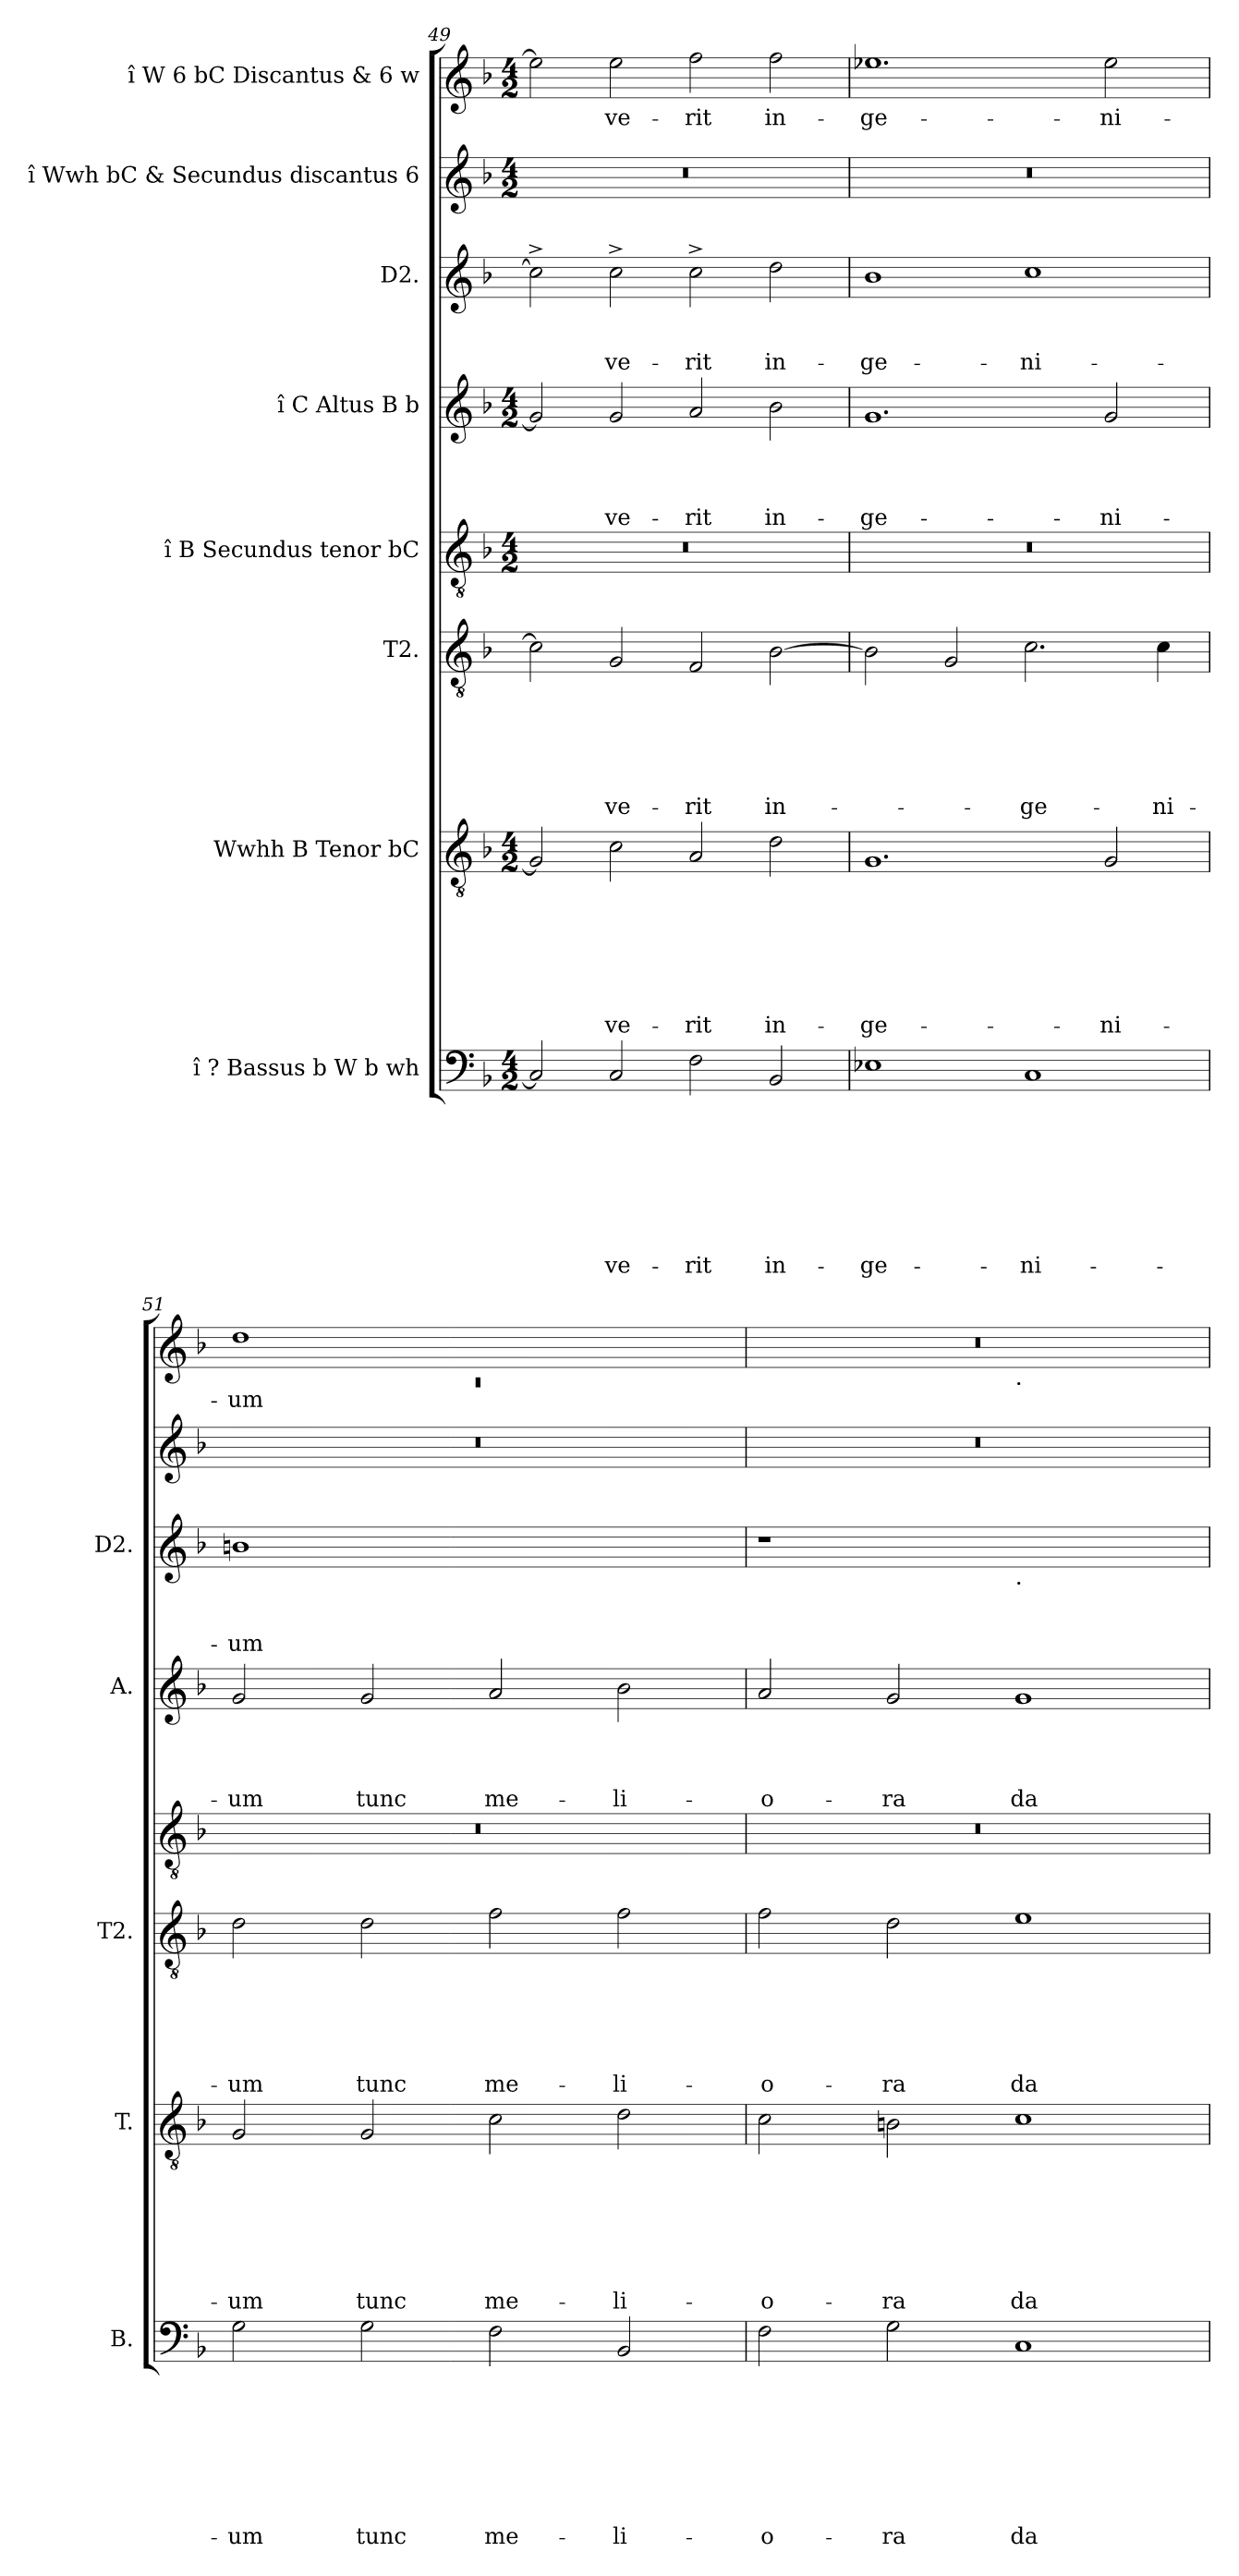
**kern	**text	**text	**text	**text	**text	**text	**text	**text	**kern	**text	**text	**text	**text	**text	**text	**text	**kern	**text	**text	**text	**text	**text	**text	**kern	**kern	**text	**text	**text	**text	**kern	**text	**text	**text	**kern	**kern	**text
*part8	*part8	*part8	*part8	*part8	*part8	*part8	*part8	*part8	*part7	*part7	*part7	*part7	*part7	*part7	*part7	*part7	*part6	*part6	*part6	*part6	*part6	*part6	*part6	*part5	*part4	*part4	*part4	*part4	*part4	*part3	*part3	*part3	*part3	*part2	*part1	*part1
*staff8	*staff8	*staff8	*staff8	*staff8	*staff8	*staff8	*staff8	*staff8	*staff7	*staff7	*staff7	*staff7	*staff7	*staff7	*staff7	*staff7	*staff6	*staff6	*staff6	*staff6	*staff6	*staff6	*staff6	*staff5	*staff4	*staff4	*staff4	*staff4	*staff4	*staff3	*staff3	*staff3	*staff3	*staff2	*staff1	*staff1
*I"î ? Bassus b W b wh	*	*	*	*	*	*	*	*	*I"Wwhh B Tenor bC	*	*	*	*	*	*	*	*I"T2.	*	*	*	*	*	*	*I"î B Secundus tenor bC	*I"î C Altus B b	*	*	*	*	*I"D2.	*	*	*	*I"î Wwh bC & Secundus discantus 6	*I"î W 6 bC Discantus & 6 w	*
*I'B.	*	*	*	*	*	*	*	*	*I'T.	*	*	*	*	*	*	*	*I'T2.	*	*	*	*	*	*	*	*I'A.	*	*	*	*	*I'D2.	*	*	*	*	*	*
*clefF4	*	*	*	*	*	*	*	*	*clefGv2	*	*	*	*	*	*	*	*clefGv2	*	*	*	*	*	*	*clefGv2	*clefG2	*	*	*	*	*clefG2	*	*	*	*clefG2	*clefG2	*
*k[b-]	*	*	*	*	*	*	*	*	*k[b-]	*	*	*	*	*	*	*	*k[b-]	*	*	*	*	*	*	*k[b-]	*k[b-]	*	*	*	*	*k[b-]	*	*	*	*k[b-]	*k[b-]	*
*F:	*	*	*	*	*	*	*	*	*F:	*	*	*	*	*	*	*	*F:	*	*	*	*	*	*	*F:	*F:	*	*	*	*	*F:	*	*	*	*F:	*F:	*
*M4/2	*	*	*	*	*	*	*	*	*M4/2	*	*	*	*	*	*	*	*	*	*	*	*	*	*	*M4/2	*M4/2	*	*	*	*	*	*	*	*	*M4/2	*M4/2	*
=49	=49	=49	=49	=49	=49	=49	=49	=49	=49	=49	=49	=49	=49	=49	=49	=49	=49	=49	=49	=49	=49	=49	=49	=49	=49	=49	=49	=49	=49	=49	=49	=49	=49	=49	=49	=49
2C/]	.	.	.	.	.	.	.	.	2G/]	.	.	.	.	.	.	.	2c\]	.	.	.	.	.	.	0r	2g/]	.	.	.	.	2cc^>\]	.	.	.	0r	2ee\]	.
!	!	!	!	!	!	!	!	!LO:LY:b	!	!	!	!	!	!	!	!LO:LY:b	!	!	!	!	!	!	!LO:LY:b	!	!	!	!	!	!LO:LY:b	!	!	!	!LO:LY:b	!	!	!LO:LY:b
2C/	.	.	.	.	.	.	.	-ve-	2c\	.	.	.	.	.	.	-ve-	2G/	.	.	.	.	.	-ve-	.	2g/	.	.	.	-ve-	2cc^>\	.	.	-ve-	.	2ee\	-ve-
!	!	!	!	!	!	!	!	!LO:LY:b	!	!	!	!	!	!	!	!LO:LY:b	!	!	!	!	!	!	!LO:LY:b	!	!	!	!	!	!LO:LY:b	!	!	!	!LO:LY:b	!	!	!LO:LY:b
2F\	.	.	.	.	.	.	.	-rit	2A/	.	.	.	.	.	.	-rit	2F/	.	.	.	.	.	-rit	.	2a/	.	.	.	-rit	2cc^>\	.	.	-rit	.	2ff\	-rit
!	!	!	!	!	!	!	!	!LO:LY:b	!	!	!	!	!	!	!	!LO:LY:b	!	!	!	!	!	!	!LO:LY:b	!	!	!	!	!	!LO:LY:b	!	!	!	!LO:LY:b	!	!	!LO:LY:b
2BB-/	.	.	.	.	.	.	.	in-	2d\	.	.	.	.	.	.	in-	[>2B-\	.	.	.	.	.	in-	.	2b-\	.	.	.	in-	2dd\	.	.	in-	.	2ff\	in-
=50	=50	=50	=50	=50	=50	=50	=50	=50	=50	=50	=50	=50	=50	=50	=50	=50	=50	=50	=50	=50	=50	=50	=50	=50	=50	=50	=50	=50	=50	=50	=50	=50	=50	=50	=50	=50
!	!	!	!	!	!	!	!	!LO:LY:b	!	!	!	!	!	!	!	!LO:LY:b	!	!	!	!	!	!	!	!	!	!	!	!	!LO:LY:b	!	!	!	!LO:LY:b	!	!	!LO:LY:b
1E-X	.	.	.	.	.	.	.	-ge-	1.G	.	.	.	.	.	.	-ge-	2B-\]	.	.	.	.	.	.	0r	1.g	.	.	.	-ge-	1b-	.	.	-ge-	0r	1.ee-X	-ge-
.	.	.	.	.	.	.	.	.	.	.	.	.	.	.	.	.	2G/	.	.	.	.	.	.	.	.	.	.	.	.	.	.	.	.	.	.	.
!	!	!	!	!	!	!	!	!LO:LY:b	!	!	!	!	!	!	!	!	!	!	!	!	!	!	!LO:LY:b	!	!	!	!	!	!	!	!	!	!LO:LY:b	!	!	!
1C	.	.	.	.	.	.	.	-ni-	.	.	.	.	.	.	.	.	2.c\	.	.	.	.	.	-ge-	.	.	.	.	.	.	1cc	.	.	-ni-	.	.	.
!	!	!	!	!	!	!	!	!	!	!	!	!	!	!	!	!LO:LY:b	!	!	!	!	!	!	!	!	!	!	!	!	!LO:LY:b	!	!	!	!	!	!	!LO:LY:b
.	.	.	.	.	.	.	.	.	2G/	.	.	.	.	.	.	-ni-	.	.	.	.	.	.	.	.	2g/	.	.	.	-ni-	.	.	.	.	.	2ee-\	-ni-
!	!	!	!	!	!	!	!	!	!	!	!	!	!	!	!	!	!	!	!	!	!	!	!LO:LY:b	!	!	!	!	!	!	!	!	!	!	!	!	!
.	.	.	.	.	.	.	.	.	.	.	.	.	.	.	.	.	4c\	.	.	.	.	.	-ni-	.	.	.	.	.	.	.	.	.	.	.	.	.
!!LO:PB:g=z
=51	=51	=51	=51	=51	=51	=51	=51	=51	=51	=51	=51	=51	=51	=51	=51	=51	=51	=51	=51	=51	=51	=51	=51	=51	=51	=51	=51	=51	=51	=51	=51	=51	=51	=51	=51	=51
*	*	*	*	*	*	*	*	*	*	*	*	*	*	*	*	*	*	*	*	*	*	*	*	*	*	*	*	*	*	*^	*	*	*	*	*^	*
!	!	!	!	!	!	!	!	!LO:LY:b	!	!	!	!	!	!	!	!LO:LY:b	!	!	!	!	!	!	!LO:LY:b	!	!	!	!	!	!LO:LY:b	!	!LO:N:vis=1	!	!	!LO:LY:b	!	!	!LO:N:vis=1	!LO:LY:b
2G\	.	.	.	.	.	.	.	-um	2G/	.	.	.	.	.	.	-um	2d\	.	.	.	.	.	-um	0r	2g/	.	.	.	-um	1bn	0rc	.	.	-um	0r	1dd	0rc	-um
!	!	!	!	!	!	!	!	!LO:LY:b	!	!	!	!	!	!	!	!LO:LY:b	!	!	!	!	!	!	!LO:LY:b	!	!	!	!	!	!LO:LY:b	!	!	!	!	!	!	!	!	!
2G\	.	.	.	.	.	.	.	tunc	2G/	.	.	.	.	.	.	tunc	2d\	.	.	.	.	.	tunc	.	2g/	.	.	.	tunc	.	.	.	.	.	.	.	.	.
!	!	!	!	!	!	!	!	!LO:LY:b	!	!	!	!	!	!	!	!LO:LY:b	!	!	!	!	!	!	!LO:LY:b	!	!	!	!	!	!LO:LY:b	!	!	!	!	!	!	!	!	!
2F\	.	.	.	.	.	.	.	me-	2c\	.	.	.	.	.	.	me-	2f\	.	.	.	.	.	me-	.	2a/	.	.	.	me-	1ryy	.	.	.	.	.	1ryy	.	.
!	!	!	!	!	!	!	!	!LO:LY:b	!	!	!	!	!	!	!	!LO:LY:b	!	!	!	!	!	!	!LO:LY:b	!	!	!	!	!	!LO:LY:b	!	!	!	!	!	!	!	!	!
2BB-/	.	.	.	.	.	.	.	-li-	2d\	.	.	.	.	.	.	-li-	2f\	.	.	.	.	.	-li-	.	2b-\	.	.	.	-li-	.	.	.	.	.	.	.	.	.
*	*	*	*	*	*	*	*	*	*	*	*	*	*	*	*	*	*	*	*	*	*	*	*	*	*	*	*	*	*	*v	*v	*	*	*	*	*	*	*
=52	=52	=52	=52	=52	=52	=52	=52	=52	=52	=52	=52	=52	=52	=52	=52	=52	=52	=52	=52	=52	=52	=52	=52	=52	=52	=52	=52	=52	=52	=52	=52	=52	=52	=52	=52	=52	=52
!	!	!	!	!	!	!	!	!LO:LY:b	!	!	!	!	!	!	!	!LO:LY:b	!	!	!	!	!	!	!LO:LY:b	!	!	!	!	!	!LO:LY:b	!	!	!	!	!	!	!	!
2F\	.	.	.	.	.	.	.	-o-	2c\	.	.	.	.	.	.	-o-	2f\	.	.	.	.	.	-o-	0r	2a/	.	.	.	-o-	1r	.	.	.	0r	0r	1ryy	.
!	!	!	!	!	!	!	!	!LO:LY:b	!	!	!	!	!	!	!	!LO:LY:b	!	!	!	!	!	!	!LO:LY:b	!	!	!	!	!	!LO:LY:b	!	!	!	!	!	!	!	!
2G\	.	.	.	.	.	.	.	-ra	2Bn\	.	.	.	.	.	.	-ra	2d\	.	.	.	.	.	-ra	.	2g/	.	.	.	-ra	.	.	.	.	.	.	.	.
!	!	!	!	!	!	!	!	!	!	!	!	!	!	!	!	!	!	!	!	!	!	!	!	!	!	!	!	!	!	!	!	!	!	!	!	!LO:TX:b:t=.	!
!	!	!	!	!	!	!	!	!	!	!	!	!	!	!	!	!	!	!	!	!	!	!	!	!	!	!	!	!	!	!LO:TX:b:t=.	!	!	!	!	!	!	!
!	!	!	!	!	!	!	!	!LO:LY:b	!	!	!	!	!	!	!	!LO:LY:b	!	!	!	!	!	!	!LO:LY:b	!	!	!	!	!	!LO:LY:b	!	!	!	!	!	!	!	!
1C	.	.	.	.	.	.	.	da-	1c	.	.	.	.	.	.	da-	1e	.	.	.	.	.	da-	.	1g	.	.	.	da-	1ryy	.	.	.	.	.	1ryy	.
*	*	*	*	*	*	*	*	*	*	*	*	*	*	*	*	*	*	*	*	*	*	*	*	*	*	*	*	*	*	*	*	*	*	*	*v	*v	*
=	=	=	=	=	=	=	=	=	=	=	=	=	=	=	=	=	=	=	=	=	=	=	=	=	=	=	=	=	=	=	=	=	=	=	=	=
*-	*-	*-	*-	*-	*-	*-	*-	*-	*-	*-	*-	*-	*-	*-	*-	*-	*-	*-	*-	*-	*-	*-	*-	*-	*-	*-	*-	*-	*-	*-	*-	*-	*-	*-	*-	*-
